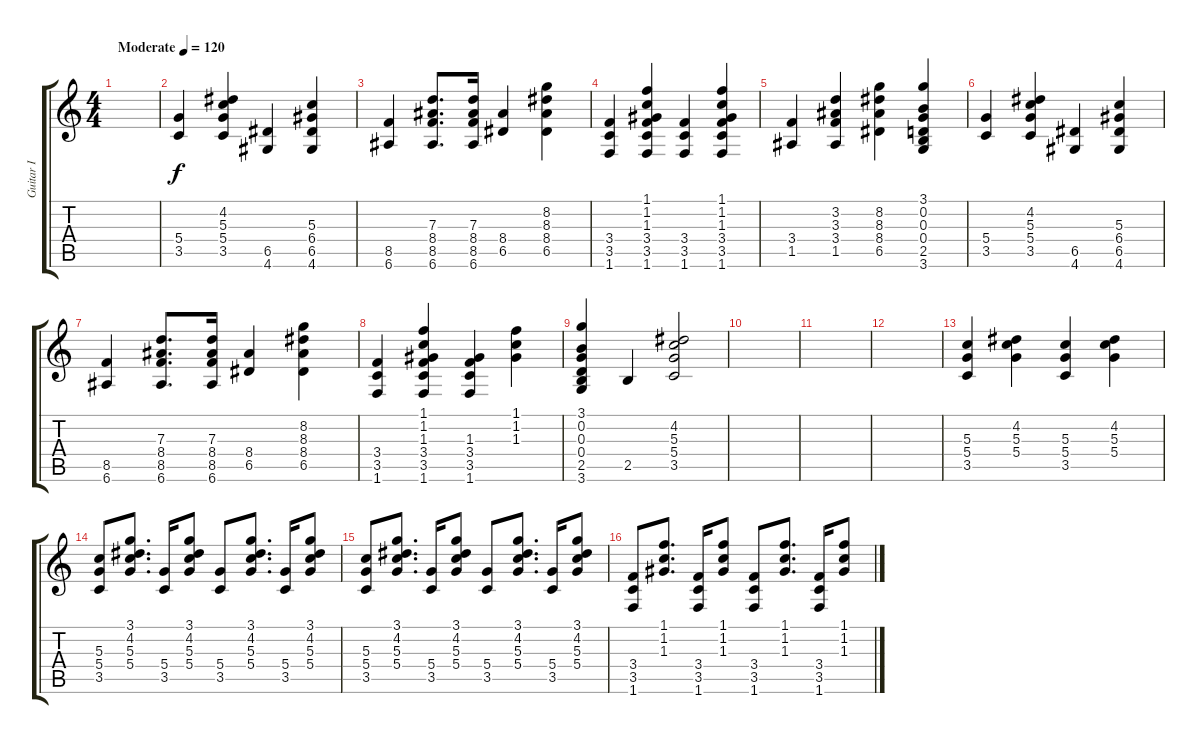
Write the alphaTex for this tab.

\track ("Guitar I" "Guitar I") {instrument electricguitarclean}
\staff {score tabs}
\tuning (E4 B3 G3 D3 A2 E2) {hide}
\ts (4 4)
\tempo (120 "Moderate")
\clef g2
\ks c
|
(5.4 3.5).4 (4.2 5.3 5.4 3.5).4 (6.5 4.6).4 (5.3 6.4 6.5 4.6).4 |
(8.5 6.6).4 (7.3 8.4 8.5 6.6).8{d} (7.3 8.4 8.5 6.6).16 (8.4 6.5).4 (8.2 8.3 8.4 6.5).4 |
(3.4 3.5 1.6).4 (1.1 1.2 1.3 3.4 3.5 1.6).4 (3.4 3.5 1.6).4 (1.1 1.2 1.3 3.4 3.5 1.6).4 |
(3.4 1.5).4 (3.2 3.3 3.4 1.5).4 (8.2 8.3 8.4 6.5).4 (3.1 0.2 0.3 0.4 2.5 3.6).4 |
(5.4 3.5).4 (4.2 5.3 5.4 3.5).4 (6.5 4.6).4 (5.3 6.4 6.5 4.6).4 |
(8.5 6.6).4 (7.3 8.4 8.5 6.6).8{d} (7.3 8.4 8.5 6.6).16 (8.4 6.5).4 (8.2 8.3 8.4 6.5).4 |
(3.4 3.5 1.6).4 (1.1 1.2 1.3 3.4 3.5 1.6).4 (1.3 3.4 3.5 1.6).4 (1.1 1.2 1.3).4 |
(3.1 0.2 0.3 0.4 2.5 3.6).4 2.5.4 (4.2 5.3 5.4 3.5).2 |
|
|
|
(5.3 5.4 3.5).4 (4.2 5.3 5.4).4 (5.3 5.4 3.5).4 (4.2 5.3 5.4).4 |
(5.3 5.4 3.5).8 (3.1 4.2 5.3 5.4).8{d} (5.4 3.5).16 (3.1 4.2 5.3 5.4).8 (5.4 3.5).8 (3.1 4.2 5.3 5.4).8{d} (5.4 3.5).16 (3.1 4.2 5.3 5.4).8 |
(5.3 5.4 3.5).8 (3.1 4.2 5.3 5.4).8{d} (5.4 3.5).16 (3.1 4.2 5.3 5.4).8 (5.4 3.5).8 (3.1 4.2 5.3 5.4).8{d} (5.4 3.5).16 (3.1 4.2 5.3 5.4).8 |
(3.4 3.5 1.6).8 (1.1 1.2 1.3).8{d} (3.4 3.5 1.6).16 (1.1 1.2 1.3).8 (3.4 3.5 1.6).8 (1.1 1.2 1.3).8{d} (3.4 3.5 1.6).16 (1.1 1.2 1.3).8
